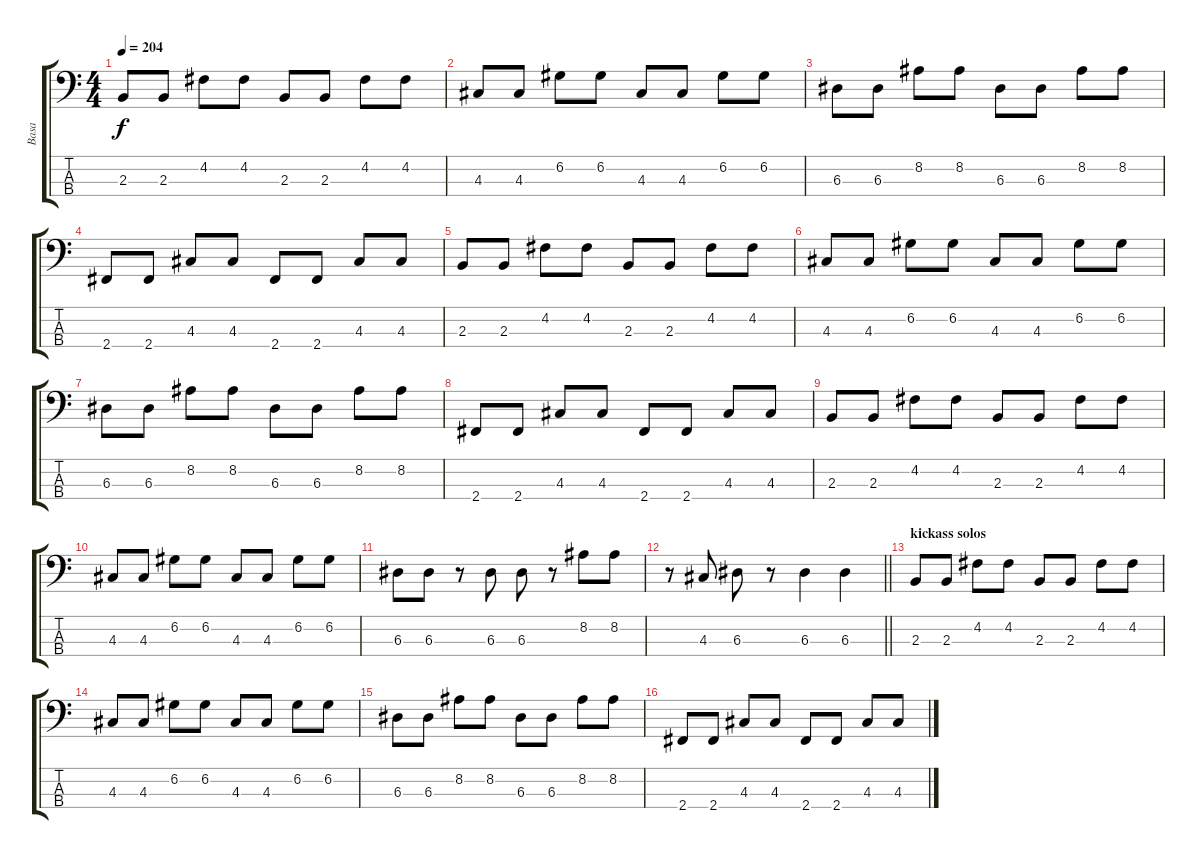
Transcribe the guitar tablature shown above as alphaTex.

\track ("Basa" "Basa") {instrument electricbasspick}
\staff {score tabs}
\tuning (G2 D2 A1 E1) {hide}
\ts (4 4)
\tempo 204
\clef f4
\ks c
2.3.8{dy f} 2.3.8 4.2.8 4.2.8 2.3.8 2.3.8 4.2.8 4.2.8 |
4.3.8 4.3.8 6.2.8 6.2.8 4.3.8 4.3.8 6.2.8 6.2.8 |
6.3.8 6.3.8 8.2.8 8.2.8 6.3.8 6.3.8 8.2.8 8.2.8 |
2.4.8 2.4.8 4.3.8 4.3.8 2.4.8 2.4.8 4.3.8 4.3.8 |
2.3.8 2.3.8 4.2.8 4.2.8 2.3.8 2.3.8 4.2.8 4.2.8 |
4.3.8 4.3.8 6.2.8 6.2.8 4.3.8 4.3.8 6.2.8 6.2.8 |
6.3.8 6.3.8 8.2.8 8.2.8 6.3.8 6.3.8 8.2.8 8.2.8 |
2.4.8 2.4.8 4.3.8 4.3.8 2.4.8 2.4.8 4.3.8 4.3.8 |
2.3.8 2.3.8 4.2.8 4.2.8 2.3.8 2.3.8 4.2.8 4.2.8 |
4.3.8 4.3.8 6.2.8 6.2.8 4.3.8 4.3.8 6.2.8 6.2.8 |
6.3.8 6.3.8 r.8 6.3.8 6.3.8 r.8 8.2.8 8.2.8 |
\barLineRight lightlight
r.8 4.3.8 6.3.8 r.8 6.3.4 6.3.4 |
\section ("" "kickass solos")
2.3.8 2.3.8 4.2.8 4.2.8 2.3.8 2.3.8 4.2.8 4.2.8 |
4.3.8 4.3.8 6.2.8 6.2.8 4.3.8 4.3.8 6.2.8 6.2.8 |
6.3.8 6.3.8 8.2.8 8.2.8 6.3.8 6.3.8 8.2.8 8.2.8 |
2.4.8 2.4.8 4.3.8 4.3.8 2.4.8 2.4.8 4.3.8 4.3.8
